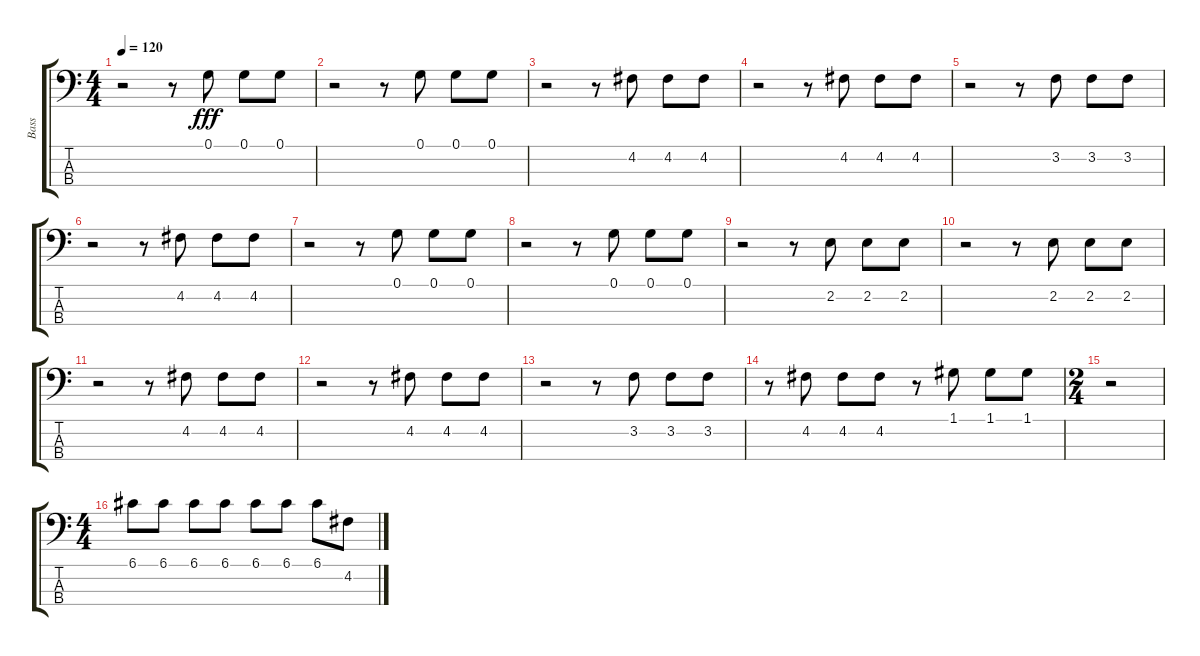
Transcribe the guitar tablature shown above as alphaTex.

\track ("Bass       (GS) " "Bass      ") {instrument electricbassfinger}
\staff {score tabs}
\tuning (G2 D2 A1 E1) {hide}
\ts (4 4)
\tempo 120
\clef f4
\ks c
r.2{dy fff} r.8 0.1.8 0.1.8 0.1.8 |
r.2 r.8 0.1.8 0.1.8 0.1.8 |
r.2 r.8 4.2.8 4.2.8 4.2.8 |
r.2 r.8 4.2.8 4.2.8 4.2.8 |
r.2 r.8 3.2.8 3.2.8 3.2.8 |
r.2 r.8 4.2.8 4.2.8 4.2.8 |
r.2 r.8 0.1.8 0.1.8 0.1.8 |
r.2 r.8 0.1.8 0.1.8 0.1.8 |
r.2 r.8 2.2.8 2.2.8 2.2.8 |
r.2 r.8 2.2.8 2.2.8 2.2.8 |
r.2 r.8 4.2.8 4.2.8 4.2.8 |
r.2 r.8 4.2.8 4.2.8 4.2.8 |
r.2 r.8 3.2.8 3.2.8 3.2.8 |
r.8 4.2.8 4.2.8 4.2.8 r.8 1.1.8 1.1.8 1.1.8 |
\ts (2 4)
r.2 |
\ts (4 4)
6.1.8 6.1.8 6.1.8 6.1.8 6.1.8 6.1.8 6.1.8 4.2.8
